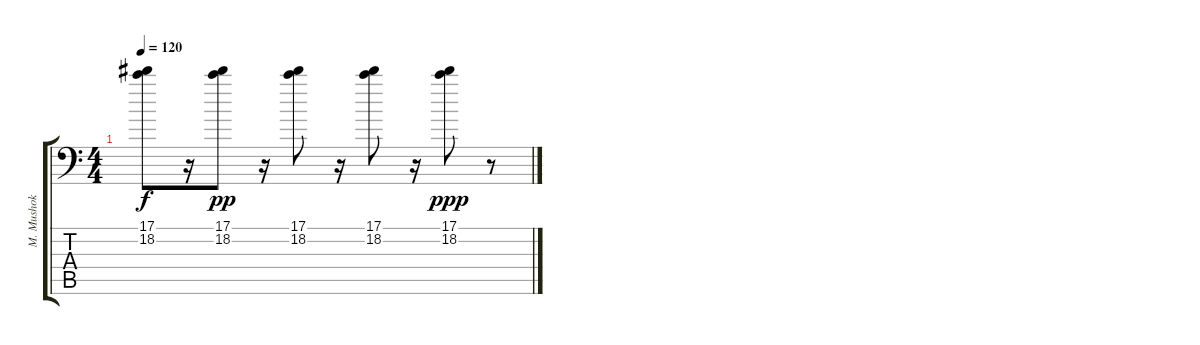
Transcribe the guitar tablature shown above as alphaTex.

\track ("M. Mushok low gain " "M. Mushok ") {instrument distortionguitar}
\staff {score tabs}
\tuning (Bb3 Gb3 Db3 Ab2 Db2 Ab1) {hide}
\ts (4 4)
\tempo 120
\clef f4
\ks c
(17.1{t} 18.2{t}).8{dy f} r.16 (17.1 18.2).8{dy pp} r.16 (17.1 18.2).8 r.16 (17.1 18.2).8 r.16 (17.1 18.2).8{dy ppp} r.8
